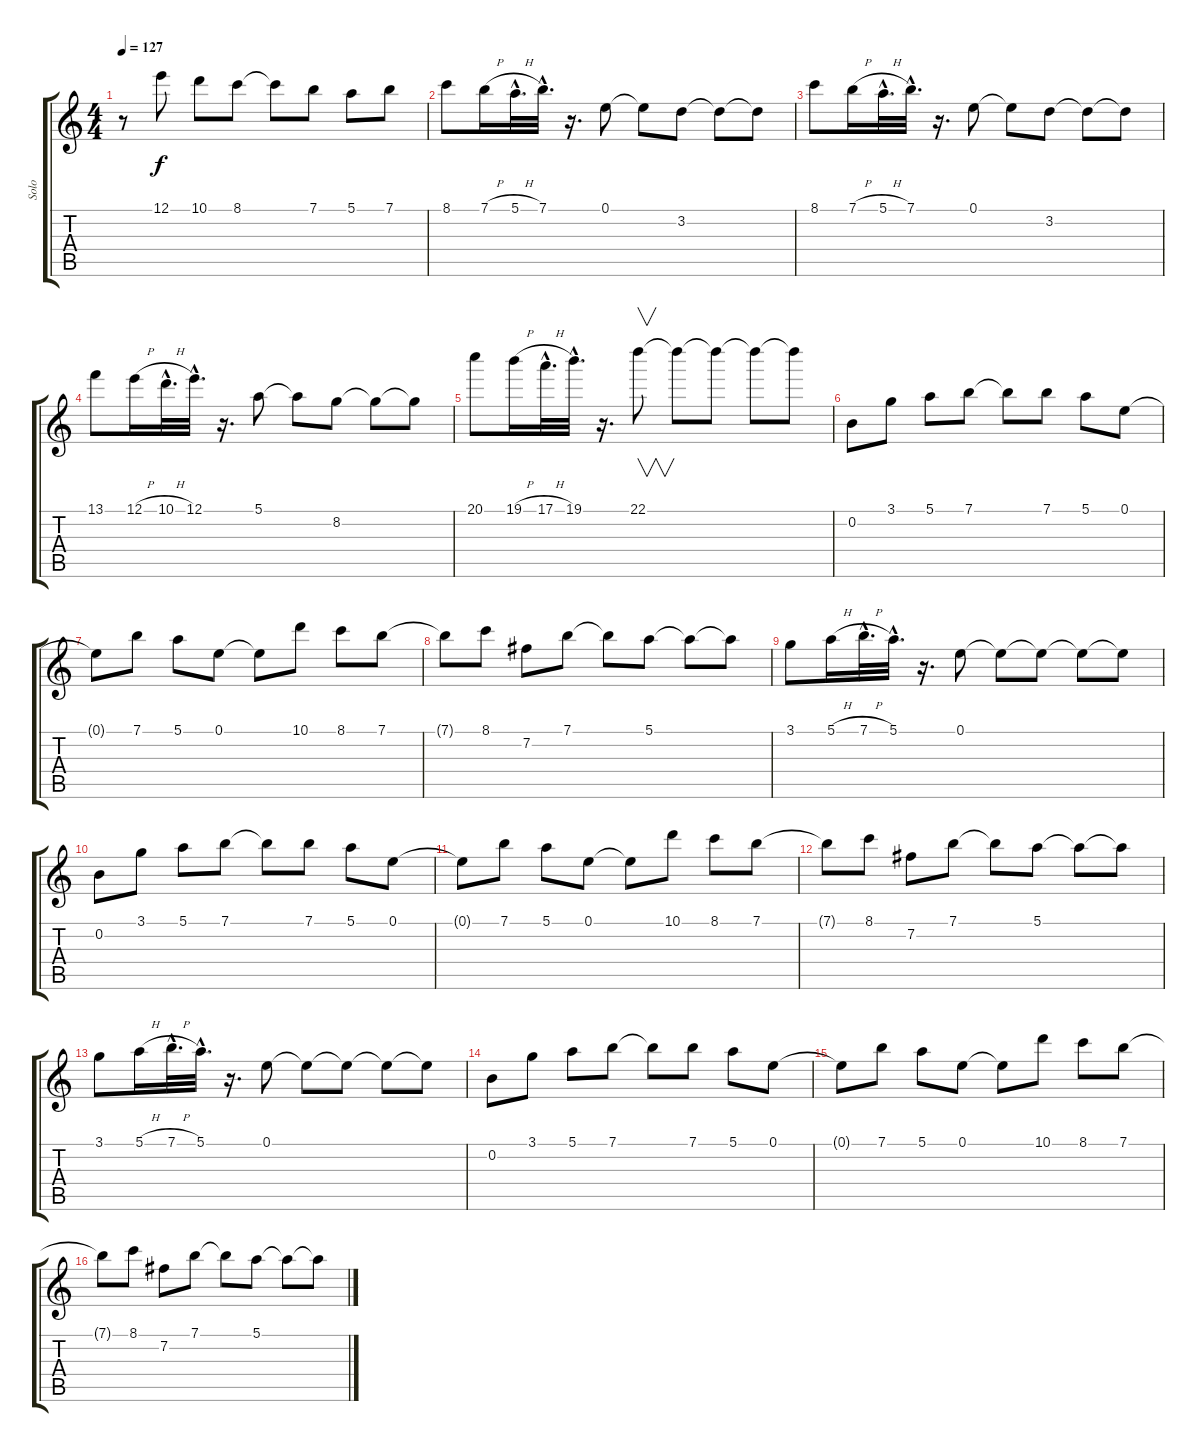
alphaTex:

\track ("Solo" "Solo") {instrument overdrivenguitar}
\staff {score tabs}
\tuning (E4 B3 G3 D3 A2 E2) {hide}
\ts (4 4)
\tempo 127
\clef g2
\ks c
r.8{dy f} 12.1{t}.8 10.1.8 8.1.8 8.1{t}.8 7.1.8 5.1.8 7.1.8 |
8.1.8 7.1{h}.16 5.1{h hac}.32{d} 7.1{hac}.32{d} r.16{d} 0.1.8 0.1{t}.8 3.2.8 3.2{t}.8 3.2{t}.8 |
8.1.8 7.1{h}.16 5.1{h hac}.32{d} 7.1{hac}.32{d} r.16{d} 0.1.8 0.1{t}.8 3.2.8 3.2{t}.8 3.2{t}.8 |
13.1.8 12.1{h}.16 10.1{h hac}.32{d} 12.1{hac}.32{d} r.16{d} 5.1.8 5.1{t}.8 8.2.8 8.2{t}.8 8.2{t}.8 |
20.1.8 19.1{h}.16 17.1{h hac}.32{d} 19.1{hac}.32{d} r.16{d} 22.1.8{v} 22.1{t}.8 22.1{t}.8 22.1{t}.8 22.1{t}.8 |
0.2.8{instrument electricguitarjazz} 3.1.8 5.1.8 7.1.8 7.1{t}.8 7.1.8 5.1.8 0.1.8 |
0.1{t}.8 7.1.8 5.1.8 0.1.8 0.1{t}.8 10.1.8 8.1.8 7.1.8 |
7.1{t}.8 8.1.8 7.2.8 7.1.8 7.1{t}.8 5.1.8 5.1{t}.8 5.1{t}.8 |
3.1.8 5.1{h}.16 7.1{h hac}.32{d} 5.1{hac}.32{d} r.16{d} 0.1.8 0.1{t}.8 0.1{t}.8 0.1{t}.8 0.1{t}.8 |
0.2.8 3.1.8 5.1.8 7.1.8 7.1{t}.8 7.1.8 5.1.8 0.1.8 |
0.1{t}.8 7.1.8 5.1.8 0.1.8 0.1{t}.8 10.1.8 8.1.8 7.1.8 |
7.1{t}.8 8.1.8 7.2.8 7.1.8 7.1{t}.8 5.1.8 5.1{t}.8 5.1{t}.8 |
3.1.8 5.1{h}.16 7.1{h hac}.32{d} 5.1{hac}.32{d} r.16{d} 0.1.8 0.1{t}.8 0.1{t}.8 0.1{t}.8 0.1{t}.8 |
0.2.8 3.1.8 5.1.8 7.1.8 7.1{t}.8 7.1.8 5.1.8 0.1.8 |
0.1{t}.8 7.1.8 5.1.8 0.1.8 0.1{t}.8 10.1.8 8.1.8 7.1.8 |
7.1{t}.8 8.1.8 7.2.8 7.1.8 7.1{t}.8 5.1.8 5.1{t}.8 5.1{t}.8
